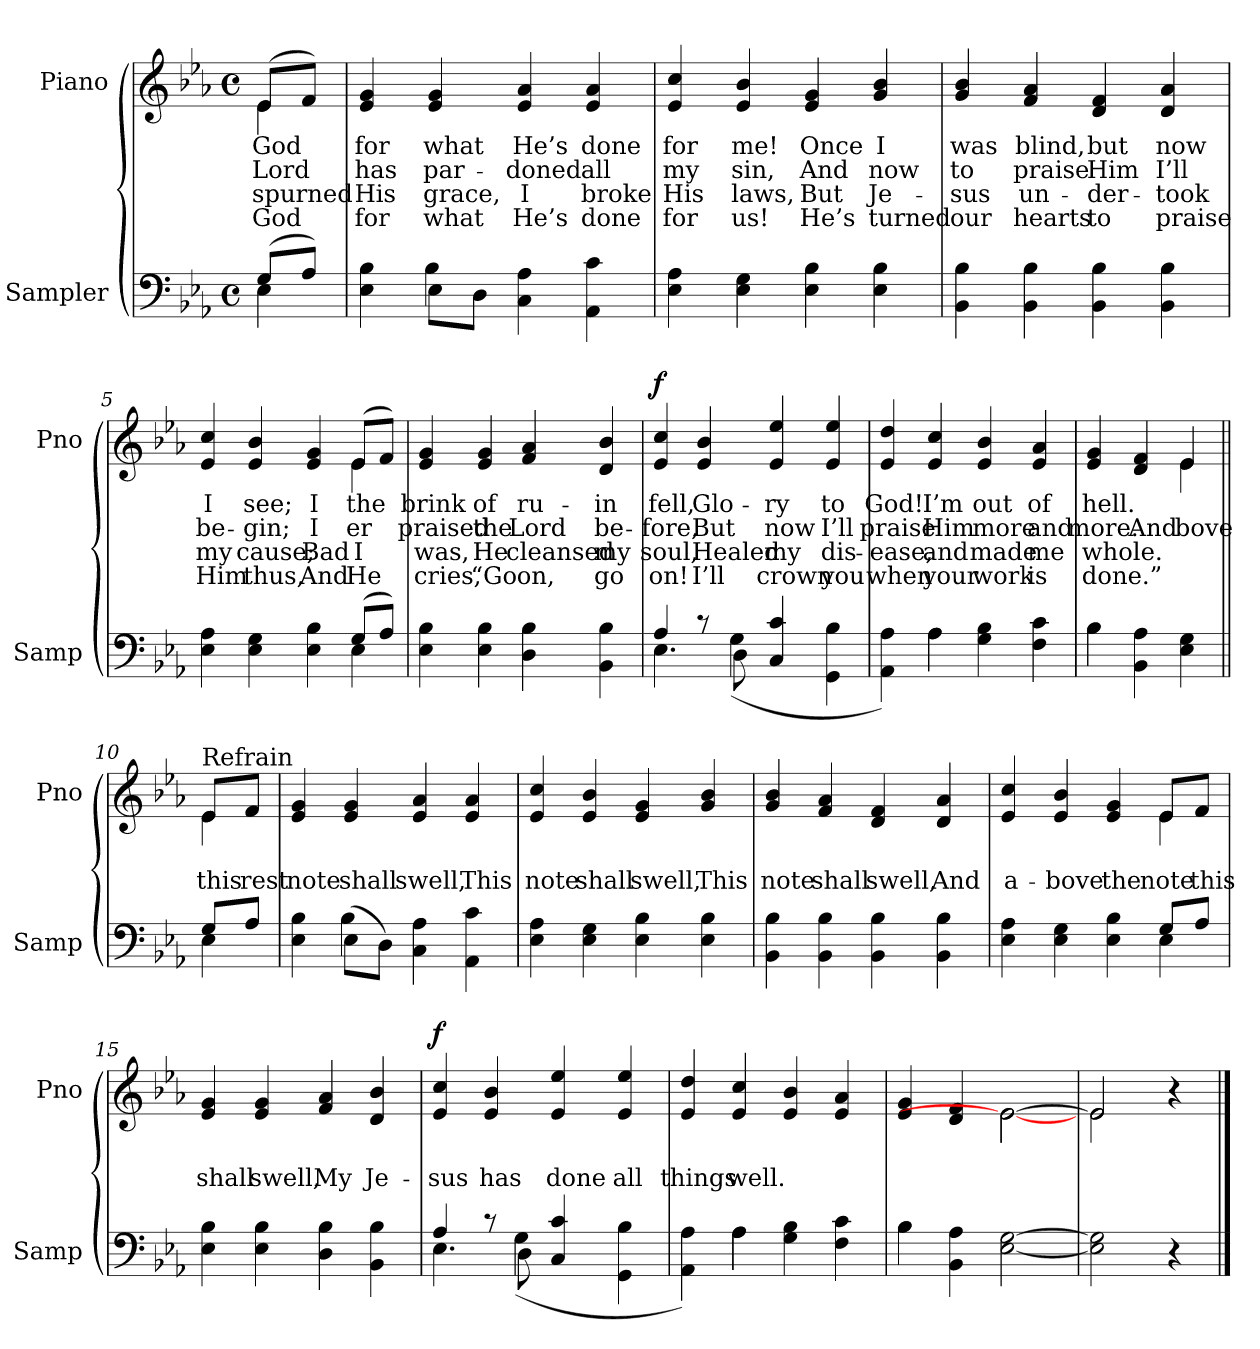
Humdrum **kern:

**kern	**kern	**text	**text	**text	**text	**dynam
*part2	*part1	*part1	*part1	*part1	*part1	*part1
*staff2	*staff1	*staff1	*staff1	*staff1	*staff1	*staff1
*I"Sampler	*I"Piano	*	*	*	*	*
*I'Samp	*I'Pno	*	*	*	*	*
*clefF4	*clefG2	*	*	*	*	*
*k[b-e-a-]	*k[b-e-a-]	*	*	*	*	*
*E-:	*E-:	*	*	*	*	*
*M4/4	*M4/4	*	*	*	*	*
*met(c)	*met(c)	*	*	*	*	*
=1	=1	=1	=1	=1	=1	=1
*^	*^	*	*	*	*	*
(8G/L	4E-	(8e-/L	4e-	God	Lord	spurned	God	.
8A-/J)	.	8f/J)	.	.	.	.	.	.
*	*	*v	*v	*	*	*	*	*
=2	=2	=2	=2	=2	=2	=2	=2
4E- 4B-	4ryy	4e- 4g	for	has	His	for	.
8E-\L	4B-	4e- 4g	what	par-	grace,	what	.
8D\J	.	.	.	.	.	.	.
4C 4A-	2ryy	4e- 4a-	He’s	-doned	I	He’s	.
4AA- 4c	.	4e- 4a-	done	all	broke	done	.
*v	*v	*	*	*	*	*	*
=3	=3	=3	=3	=3	=3	=3
4E- 4A-	4e- 4cc	for	my	His	for	.
4E- 4G	4e- 4b-	me!	sin,	laws,	us!	.
4E- 4B-	4e- 4g	Once	And	But	He’s	.
4E- 4B-	4g 4b-	I	now	Je-	turned	.
=4	=4	=4	=4	=4	=4	=4
4BB- 4B-	4g 4b-	was	to	-sus	our	.
4BB- 4B-	4f 4a-	blind,	praise	un-	hearts	.
4BB- 4B-	4d 4f	but	Him	-der-	to	.
4BB- 4B-	4d 4a-	now	I’ll	-took	praise	.
=5	=5	=5	=5	=5	=5	=5
*^	*^	*	*	*	*	*
4E- 4A-	2.ryy	4e- 4cc	2.ryy	I	be-	my	Him	.
4E- 4G	.	4e- 4b-	.	see;	-gin;	cause;	thus,	.
4E- 4B-	.	4e- 4g	.	I	I	Bad	And	.
(8G/L	4E-	(8e-/L	4e-	the	-er	I	He	.
8A-/J)	.	8f/J)	.	.	.	.	.	.
*v	*v	*	*	*	*	*	*	*
*	*v	*v	*	*	*	*	*
=6	=6	=6	=6	=6	=6	=6
4E- 4B-	4e- 4g	brink	praised	was,	cries,	.
4E- 4B-	4e- 4g	of	the	He	“Go	.
4D 4B-	4f 4a-	ru-	Lord	cleansed	on,	.
4BB- 4B-	4d 4b-	-in	be-	my	go	.
=7	=7	=7	=7	=7	=7	=7
*^	*	*	*	*	*	*
4A-/	4.E-	4e- 4cc	fell,	-fore,	soul,	on!	f
8r	.	4e- 4b-	Glo-	But	Healed	I’ll	.
8D\	(4G	.	.	.	.	.	.
4C 4c	.	4e- 4ee-	-ry	now	my	crown	.
.	4.ryy	.	.	.	.	.	.
4GG 4B-	.	4e- 4ee-	to	I’ll	dis-	you	.
=8	=8	=8	=8	=8	=8	=8	=8
4AA- 4A-)	4ryy	4e- 4dd	God!	praise	-ease,	when	.
4A-\	4A-	4e- 4cc	I’m	Him	and	your	.
4G 4B-	2ryy	4e- 4b-	out	more	made	work	.
4F 4c	.	4e- 4a-	of	and	me	is	.
=9	=9	=9	=9	=9	=9	=9	=9
*	*	*^	*	*	*	*	*
4B-\	4B-	4e- 4g	2ryy	hell.	more.	whole.	done.”	.
4BB- 4A-	2ryy	4d 4f	.	.	And	.	.	.
4E- 4G	.	4e-/	4e-	.	-bove	.	.	.
=10||	=10||	=10||	=10||	=10||	=10||	=10||	=10||	=10||
!	!	!LO:TX:t=Refrain	!	!	!	!	!	!
8G/L	4E-	8e-/L	4e-	.	this	.	.	.
8A-/J	.	8f/J	.	.	rest	.	.	.
*	*	*v	*v	*	*	*	*	*
=11	=11	=11	=11	=11	=11	=11	=11
4E- 4B-	4ryy	4e- 4g	.	note	.	.	.
(8E-\L	4B-	4e- 4g	.	shall	.	.	.
8D\J)	.	.	.	.	.	.	.
4C 4A-	2ryy	4e- 4a-	.	swell,	.	.	.
4AA- 4c	.	4e- 4a-	.	This	.	.	.
*v	*v	*	*	*	*	*	*
=12	=12	=12	=12	=12	=12	=12
4E- 4A-	4e- 4cc	.	note	.	.	.
4E- 4G	4e- 4b-	.	shall	.	.	.
4E- 4B-	4e- 4g	.	swell,	.	.	.
4E- 4B-	4g 4b-	.	This	.	.	.
=13	=13	=13	=13	=13	=13	=13
4BB- 4B-	4g 4b-	.	note	.	.	.
4BB- 4B-	4f 4a-	.	shall	.	.	.
4BB- 4B-	4d 4f	.	swell,	.	.	.
4BB- 4B-	4d 4a-	.	And	.	.	.
=14	=14	=14	=14	=14	=14	=14
*^	*^	*	*	*	*	*
4E- 4A-	2.ryy	4e- 4cc	2.ryy	.	a-	.	.	.
4E- 4G	.	4e- 4b-	.	.	-bove	.	.	.
4E- 4B-	.	4e- 4g	.	.	the	.	.	.
8G/L	4E-	8e-/L	4e-	.	note	.	.	.
8A-/J	.	8f/J	.	.	this	.	.	.
*v	*v	*	*	*	*	*	*	*
*	*v	*v	*	*	*	*	*
=15	=15	=15	=15	=15	=15	=15
4E- 4B-	4e- 4g	.	shall	.	.	.
4E- 4B-	4e- 4g	.	swell,	.	.	.
4D 4B-	4f 4a-	.	My	.	.	.
4BB- 4B-	4d 4b-	.	Je-	.	.	.
=16	=16	=16	=16	=16	=16	=16
*^	*	*	*	*	*	*
4A-/	4.E-	4e- 4cc	.	-sus	.	.	f
8r	.	4e- 4b-	.	has	.	.	.
8D\	(4G	.	.	.	.	.	.
4C 4c	.	4e- 4ee-	.	done	.	.	.
.	4.ryy	.	.	.	.	.	.
4GG 4B-	.	4e- 4ee-	.	all	.	.	.
=17	=17	=17	=17	=17	=17	=17	=17
4AA- 4A-)	4ryy	4e- 4dd	.	things	.	.	.
4A-\	4A-	4e- 4cc	.	well.	.	.	.
4G 4B-	2ryy	4e- 4b-	.	.	.	.	.
4F 4c	.	4e- 4a-	.	.	.	.	.
=18	=18	=18	=18	=18	=18	=18	=18
*	*	*^	*	*	*	*	*
4B-\	4B-	4e- 4g	2ryy	.	.	.	.	.
4BB- 4A-	2.ryy	4d 4f	.	.	.	.	.	.
[2E- [2G	.	[2e-\	2e-_	.	.	.	.	.
*v	*v	*	*	*	*	*	*	*
=19	=19	=19	=19	=19	=19	=19	=19
2E-] 2G]	2e-/]	2e-	.	.	.	.	.
4r	4r	4ryy	.	.	.	.	.
*	*v	*v	*	*	*	*	*
==	==	==	==	==	==	==
*-	*-	*-	*-	*-	*-	*-
